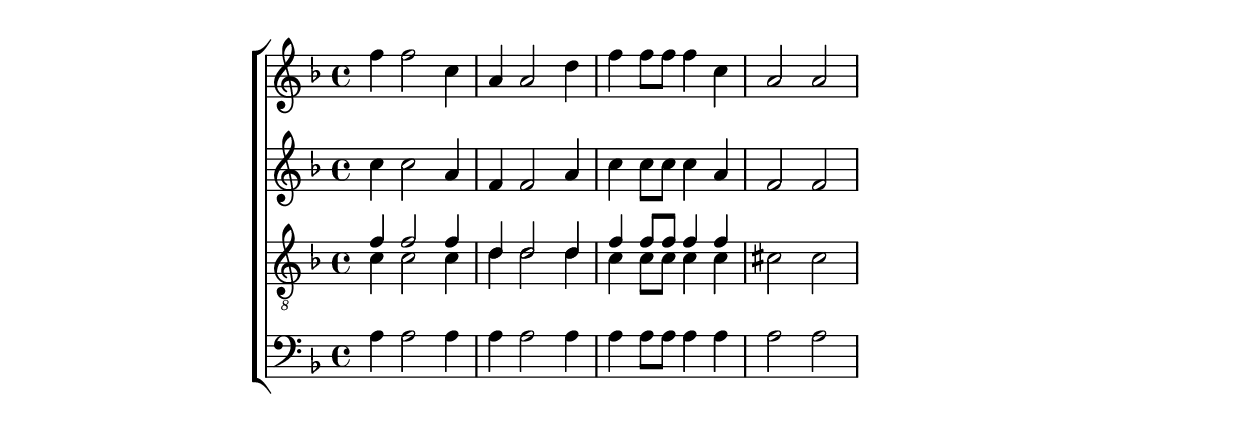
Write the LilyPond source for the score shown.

\paper {
  indent=0\mm
  line-width=120\mm
  oddFooterMarkup=##f
  oddHeaderMarkup=##f
  bookTitleMarkup=##f
  scoreTitleMarkup=##f
}

global = {
  \key f \major
  \time 4/4
}

sopranonotes = \relative c'' {
  f4 f2 c4
  a4 a2 d4
  f4 f8 f8 f4 c4
  a2 a2
}

altonotes = \relative c'' {
  c4 c2 a4
  f4 f2 a4
  c4 c8 c8 c4 a4
  f2 f2
}


tenorAnotes = \relative c' {
	f4 f2 f4
	d4 d2 d4
	f4 f8 f8 f4 f4
}

tenorBnotes = \relative c' {
	c4 c2 c4
	d4 d2 d4
	c4 c8 c8 c4 c4
	cis2 cis2
}

bassnotes = {
	a4 a2 a4
	a4 a2 a4
	a4 a8 a8 a4 a4
	a2 a2
}

\score {
  \new ChoirStaff <<
    \new Staff <<
      \new Voice = "soprano" <<
        \global
        \sopranonotes
    	>>
    >>
    \new Staff <<
      \new Voice = "alto" <<
        \global
        \altonotes
    	>>
    >>
    \new Staff <<
    	\clef "treble_8"
      \new Voice = "tenor" <<
      	\voiceOne
        \global
        \tenorAnotes
    	>>
    	\new Voice <<
    		\voiceTwo
    		\global
    		\tenorBnotes
    	>>
    >>
    \new Staff <<
     	\clef bass
      \new Voice = "bass" <<
        \global
        \bassnotes
			>>
    >>
  >>
}